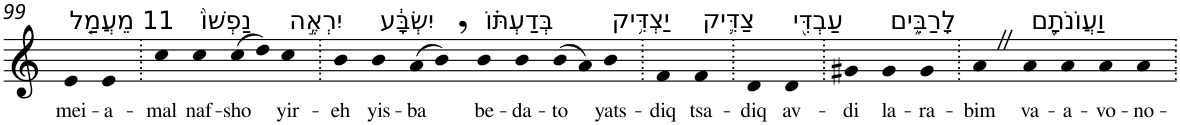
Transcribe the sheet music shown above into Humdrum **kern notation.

**kern	**text
*part1	*part1
*staff1	*staff1
*I"Piano	*
*I'Pno	*
!!LO:PB:g=z
*clefG2	*
*k[]	*
=99	=99
!LO:TX:a:t=11 מֵעֲמַ֤ל	!
!	!LO:LY:b
4e	mei-
!	!LO:LY:b
4e	-a-
=100.	=100.
!	!LO:LY:b
4cc	-mal
!LO:TX:a:t=נַפְשׁוֹ֙	!
!	!LO:LY:b
4cc	naf-
!	!LO:LY:b
(8cc	-sho
8dd)	.
!LO:TX:a:t=יִרְאֶ֣ה	!
!	!LO:LY:b
4cc	yir-
=101.	=101.
!	!LO:LY:b
4b	-eh
!LO:TX:a:t=יִשְׂבָּ֔ע	!
!	!LO:LY:b
4b	yis-
!	!LO:LY:b
(8a	-ba
8b,)	.
!LO:TX:a:t=בְּדַעְתּ֗וֹ	!
!	!LO:LY:b
4b	be-
!	!LO:LY:b
4b	-da-
!	!LO:LY:b
(8b	-to
8a)	.
!LO:TX:a:t=יַצְדִּ֥יק	!
!	!LO:LY:b
4b	yats-
=102.	=102.
!	!LO:LY:b
4f	-diq
!LO:TX:a:t=צַדִּ֛יק	!
!	!LO:LY:b
4f	tsa-
=103.	=103.
!	!LO:LY:b
4d	-diq
!LO:TX:a:t=עַבְדִּ֖י	!
!	!LO:LY:b
4d	av-
=104.	=104.
!	!LO:LY:b
4g#X	-di
!LO:TX:a:t=לָרַבִּ֑ים	!
!	!LO:LY:b
4g#	la-
!	!LO:LY:b
4g#	-ra-
=105.	=105.
!	!LO:LY:b
4aZ	-bim
!LO:TX:a:t=וַעֲוֺנֹתָ֖ם	!
!	!LO:LY:b
4a	va-
!	!LO:LY:b
4a	-a-
!	!LO:LY:b
4a	-vo-
!	!LO:LY:b
4a	-no-
=.	=.
*-	*-
